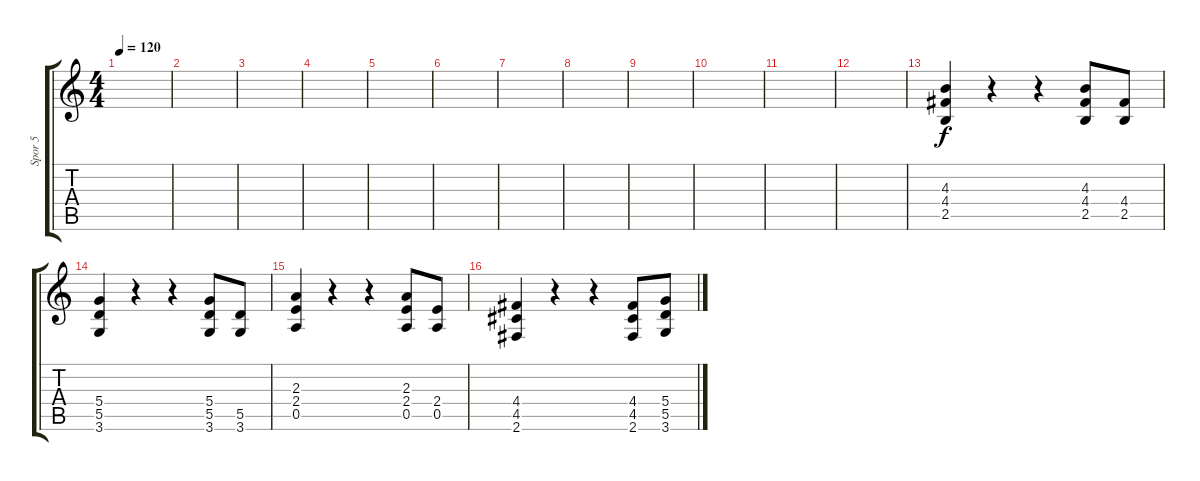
\track ("Spor 5" "Spor 5") {instrument overdrivenguitar}
\staff {score tabs}
\tuning (E4 B3 G3 D3 A2 E2) {hide}
\ts (4 4)
\tempo 120
\clef g2
\ks c
|
|
|
|
|
|
|
|
|
|
|
|
(4.3 4.4 2.5).4 r.4 r.4 (4.3 4.4 2.5).8 (4.4 2.5).8 |
(5.4 5.5 3.6).4 r.4 r.4 (5.4 5.5 3.6).8 (5.5 3.6).8 |
(2.3 2.4 0.5).4 r.4 r.4 (2.3 2.4 0.5).8 (2.4 0.5).8 |
(4.4 4.5 2.6).4 r.4 r.4 (4.4 4.5 2.6).8 (5.4 5.5 3.6).8
